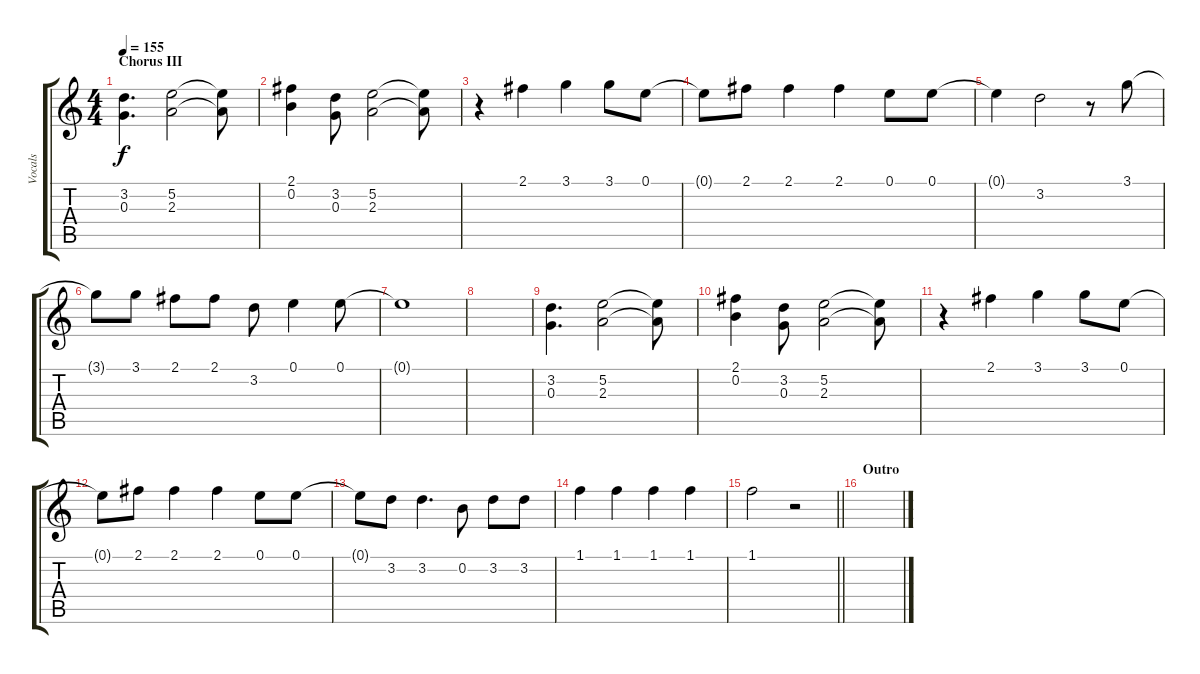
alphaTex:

\track ("Vocals" "Vocals") {instrument electricguitarclean}
\staff {score tabs}
\tuning (E4 B3 G3 D3 A2 E2) {hide}
\ts (4 4)
\section ("" "Chorus III")
\tempo 155
\clef g2
\ks c
(3.2 0.3).4{d dy f} (5.2 2.3).2 (5.2{t} 2.3{t}).8 |
(2.1 0.2).4 (3.2 0.3).8 (5.2 2.3).2 (5.2{t} 2.3{t}).8 |
r.4 2.1.4 3.1.4 3.1.8 0.1.8 |
0.1{t}.8 2.1.8 2.1.4 2.1.4 0.1.8 0.1.8 |
0.1{t}.4 3.2.2 r.8 3.1.8 |
3.1{t}.8 3.1.8 2.1.8 2.1.8 3.2.8 0.1.4 0.1.8 |
0.1{t}.1 |
|
(3.2 0.3).4{d} (5.2 2.3).2 (5.2{t} 2.3{t}).8 |
(2.1 0.2).4 (3.2 0.3).8 (5.2 2.3).2 (5.2{t} 2.3{t}).8 |
r.4 2.1.4 3.1.4 3.1.8 0.1.8 |
0.1{t}.8 2.1.8 2.1.4 2.1.4 0.1.8 0.1.8 |
0.1{t}.8 3.2.8 3.2.4{d} 0.2.8 3.2.8 3.2.8 |
1.1.4 1.1.4 1.1.4 1.1.4 |
\barLineRight lightlight
1.1.2 r.2 |
\section ("" "Outro")
